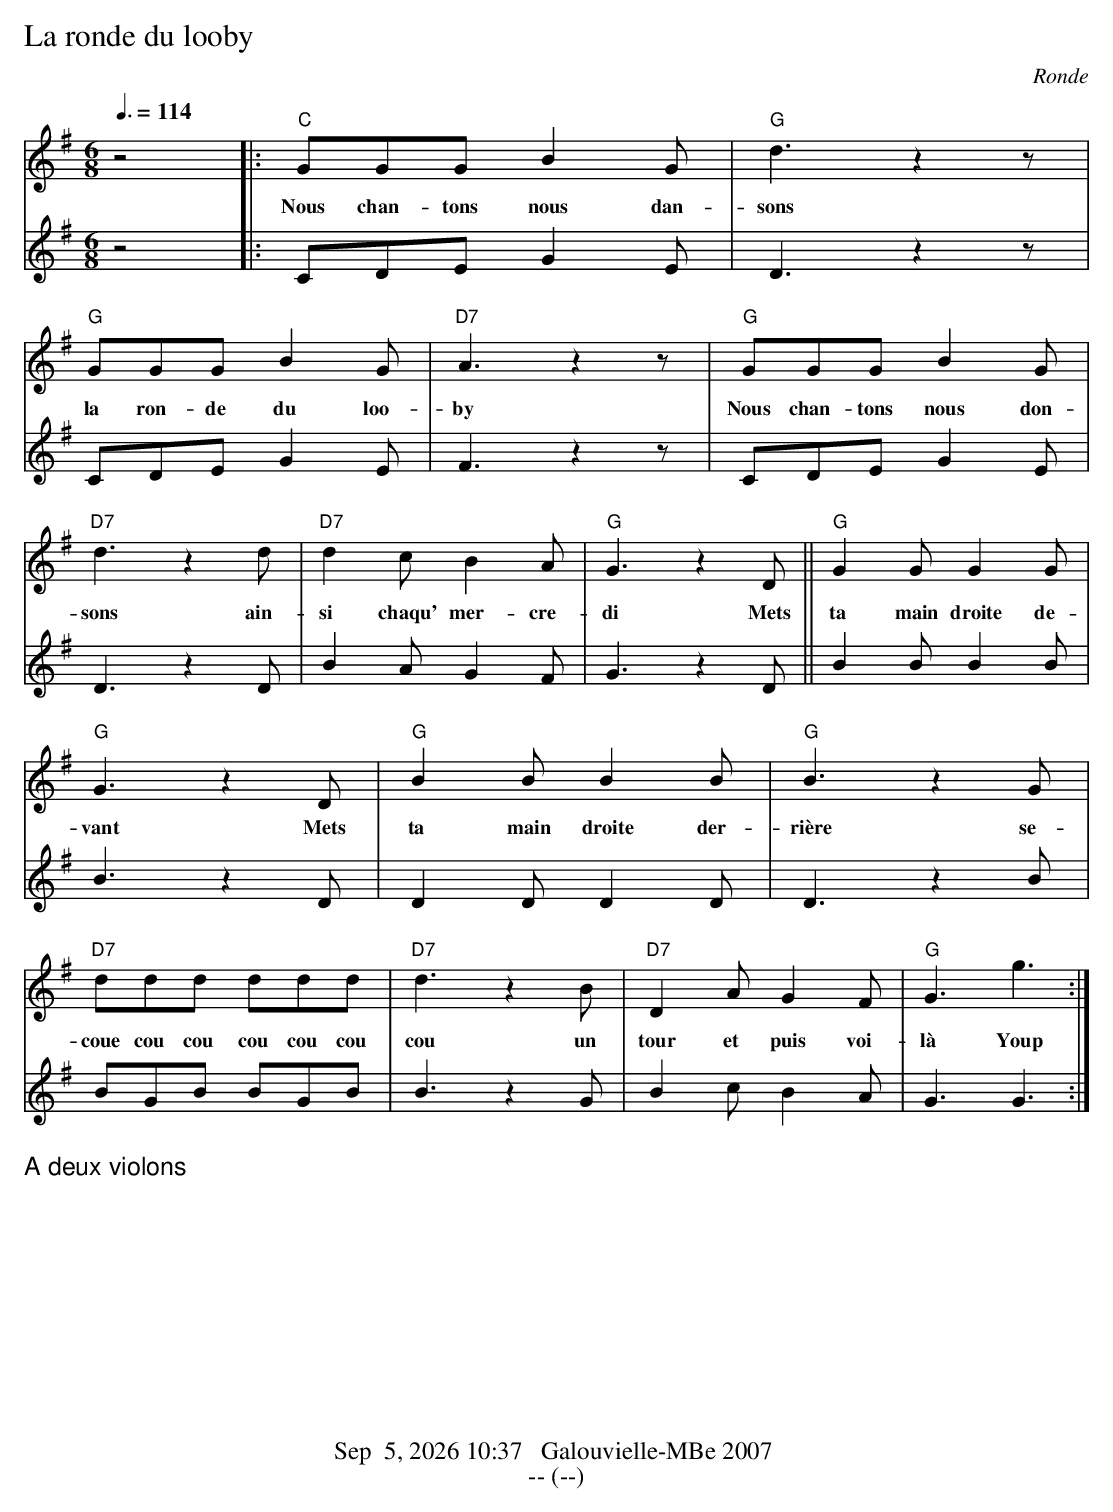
X:1
T:La ronde du looby
M:6/8
L:1/8
Q:3/8=114
K:G
V:1
""z4  |:"C" GGG B2G | "G"d3 z2z |
w:Nous chan-tons nous dan-sons
"G"GGG B2G | "D7"A3 z2z | "G"GGG B2G |
w:la ron-de du loo-by Nous chan-tons nous don-
"D7"d3 z2d | "D7"d2c B2A | "G"G3 z2D  || "G"G2G G2G |
w:sons ain-si chaqu' mer-cre-di Mets ta main droite de-
"G"G3 z2D | "G"B2B B2B | "G"B3 z2G |
w:vant Mets ta main droite der-rière se-
"D7"ddd ddd | "D7"d3 z2B | "D7"D2A G2F | "G"G3 g3 :|
w:coue cou cou cou cou cou cou  un tour et puis voi-là Youp
V:2
z4 |: CDE  G2E | D3 z2z |
CDE G2E | F3 z2z |  CDE  G2E |
D3 z2 D | B2A G2F | G3 z2D || B2B B2B |
B3 z2D | D2D D2D | D3 z2B |
BGB BGB | B3 z2 G | B2c B2A | G3 G3 :|
